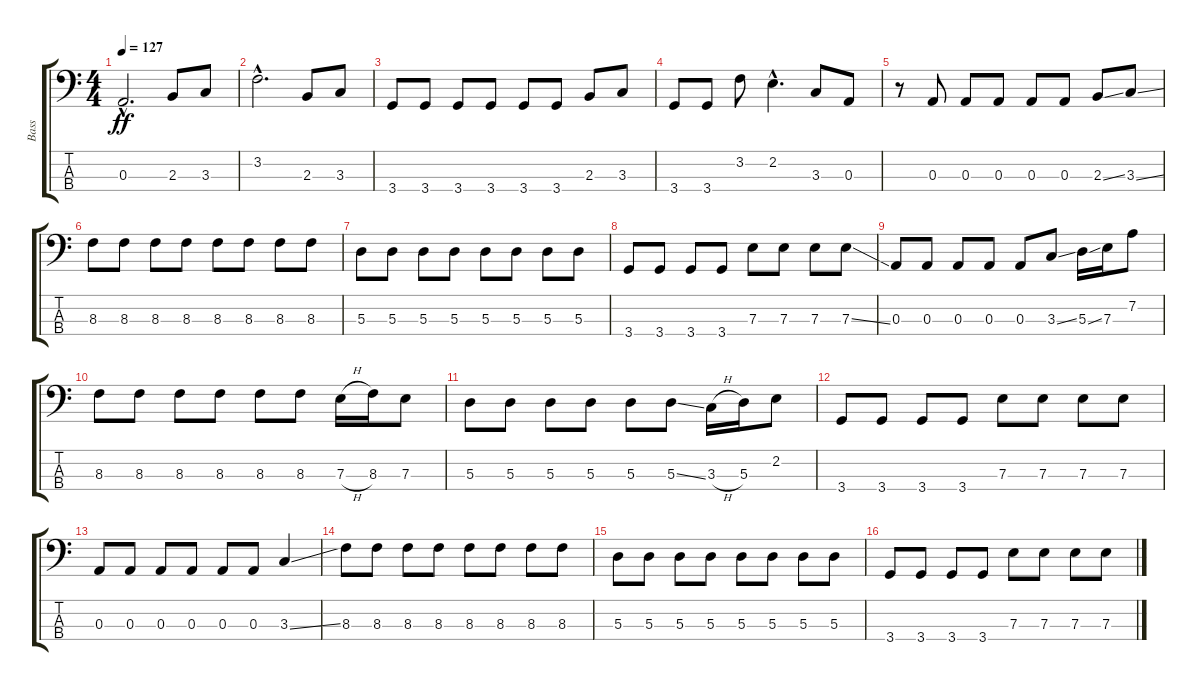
\track ("Bass" "Bass") {instrument electricbasspick}
\staff {score tabs}
\tuning (G2 D2 A1 E1) {hide}
\ts (4 4)
\tempo 127
\clef f4
\ks c
0.3{hac}.2{d dy ff instrument electricbasspick} 2.3.8 3.3.8 |
3.2{hac}.2{d} 2.3.8 3.3.8 |
3.4.8 3.4.8 3.4.8 3.4.8 3.4.8 3.4.8 2.3.8 3.3.8 |
3.4.8 3.4.8 3.2.8 2.2{hac}.4{d} 3.3.8 0.3.8 |
r.8 0.3.8 0.3.8 0.3.8 0.3.8 0.3.8 2.3{ss}.8 3.3{ss}.8 |
8.3.8 8.3.8 8.3.8 8.3.8 8.3.8 8.3.8 8.3.8 8.3.8 |
5.3.8 5.3.8 5.3.8 5.3.8 5.3.8 5.3.8 5.3.8 5.3.8 |
3.4.8 3.4.8 3.4.8 3.4.8 7.3.8 7.3.8 7.3.8 7.3{ss}.8 |
0.3.8 0.3.8 0.3.8 0.3.8 0.3.8 3.3{ss}.8 5.3{ss}.16 7.3.16 7.2.8 |
8.3.8 8.3.8 8.3.8 8.3.8 8.3.8 8.3.8 7.3{h}.16 8.3.16 7.3.8 |
5.3.8 5.3.8 5.3.8 5.3.8 5.3.8 5.3{ss}.8 3.3{h}.16 5.3.16 2.2.8 |
3.4.8 3.4.8 3.4.8 3.4.8 7.3.8 7.3.8 7.3.8 7.3.8 |
0.3.8 0.3.8 0.3.8 0.3.8 0.3.8 0.3.8 3.3{ss}.4 |
8.3.8 8.3.8 8.3.8 8.3.8 8.3.8 8.3.8 8.3.8 8.3.8 |
5.3.8 5.3.8 5.3.8 5.3.8 5.3.8 5.3.8 5.3.8 5.3.8 |
3.4.8 3.4.8 3.4.8 3.4.8 7.3.8 7.3.8 7.3.8 7.3.8
